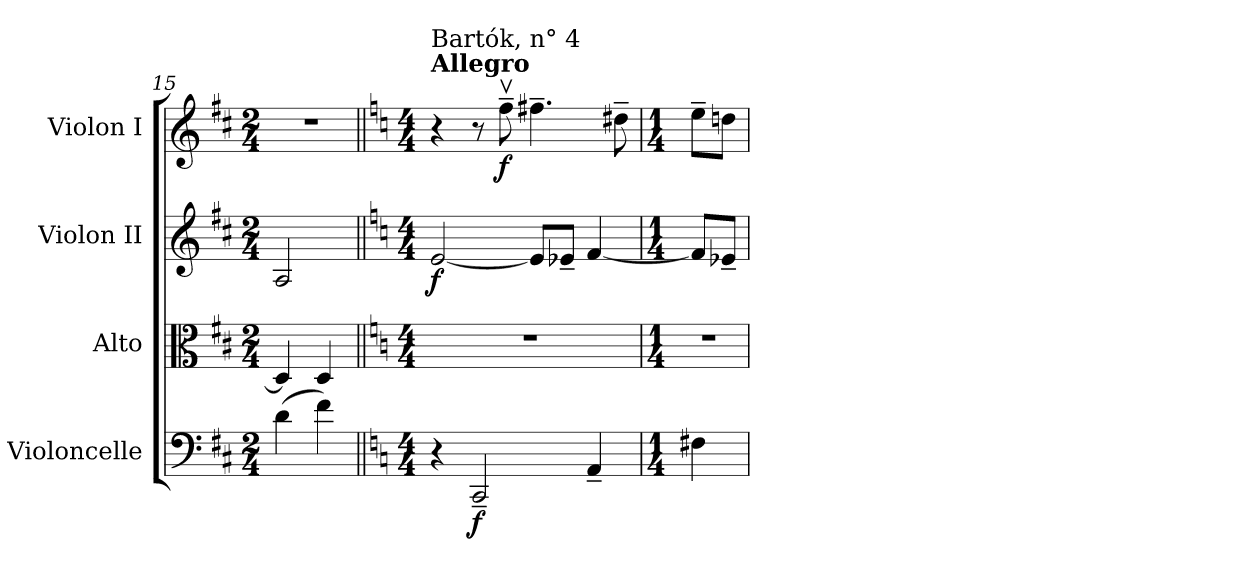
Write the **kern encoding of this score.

**kern	**dynam	**kern	**kern	**dynam	**kern	**dynam
*part4	*part4	*part3	*part2	*part2	*part1	*part1
*staff4	*staff4	*staff3	*staff2	*staff2	*staff1	*staff1
*I"Violoncelle	*	*I"Alto	*I"Violon II	*	*I"Violon I	*
*I'Vc.	*	*I'Alt.	*I'Vln. II	*	*I'Vln. I	*
*clefF4	*	*clefC3	*clefG2	*	*clefG2	*
*k[f#c#]	*	*k[f#c#]	*k[f#c#]	*	*k[f#c#]	*
*D:	*	*D:	*D:	*	*D:	*
*M2/4	*	*M2/4	*M2/4	*	*M2/4	*
=15	=15	=15	=15	=15	=15	=15
(4d\	.	4D/]	2A/	.	2r	.
4f#\)	.	4D/	.	.	.	.
=16||	=16||	=16||	=16||	=16||	=16||	=16||
!!LO:REH:place=s1:a:t=10
*k[]	*	*k[]	*k[]	*	*k[]	*
*C:	*	*C:	*C:	*	*C:	*
*M4/4	*	*M4/4	*M4/4	*	*M4/4	*
*	*	*	*	*	*MM110	*
!	!	!	!	!	!LO:TX:a:B:t=Allegro	!
!	!	!	!	!	!LO:TX:a:t=Bartók, n° 4	!
!	!	!	!	!LO:DY:b	!	!
4r	.	1r	[<2e/	f	4r	.
!	!LO:DY:b	!	!	!	!	!
2CC~</	f	.	.	.	8r	.
!	!	!	!	!	!	!LO:DY:b
.	.	.	.	.	8ff~>v>\	f
.	.	.	8e/L]	.	4.ff#X~>\	.
.	.	.	8e-X~</J	.	.	.
4AA~</	.	.	[<4f/	.	.	.
.	.	.	.	.	8dd#X~>\	.
=17	=17	=17	=17	=17	=17	=17
*M1/4	*	*M1/4	*M1/4	*	*M1/4	*
4F#X\	.	4r	8f/L]	.	8ee~>\L	.
.	.	.	8e-X~</J	.	8ddn\J	.
=	=	=	=	=	=	=
*-	*-	*-	*-	*-	*-	*-
